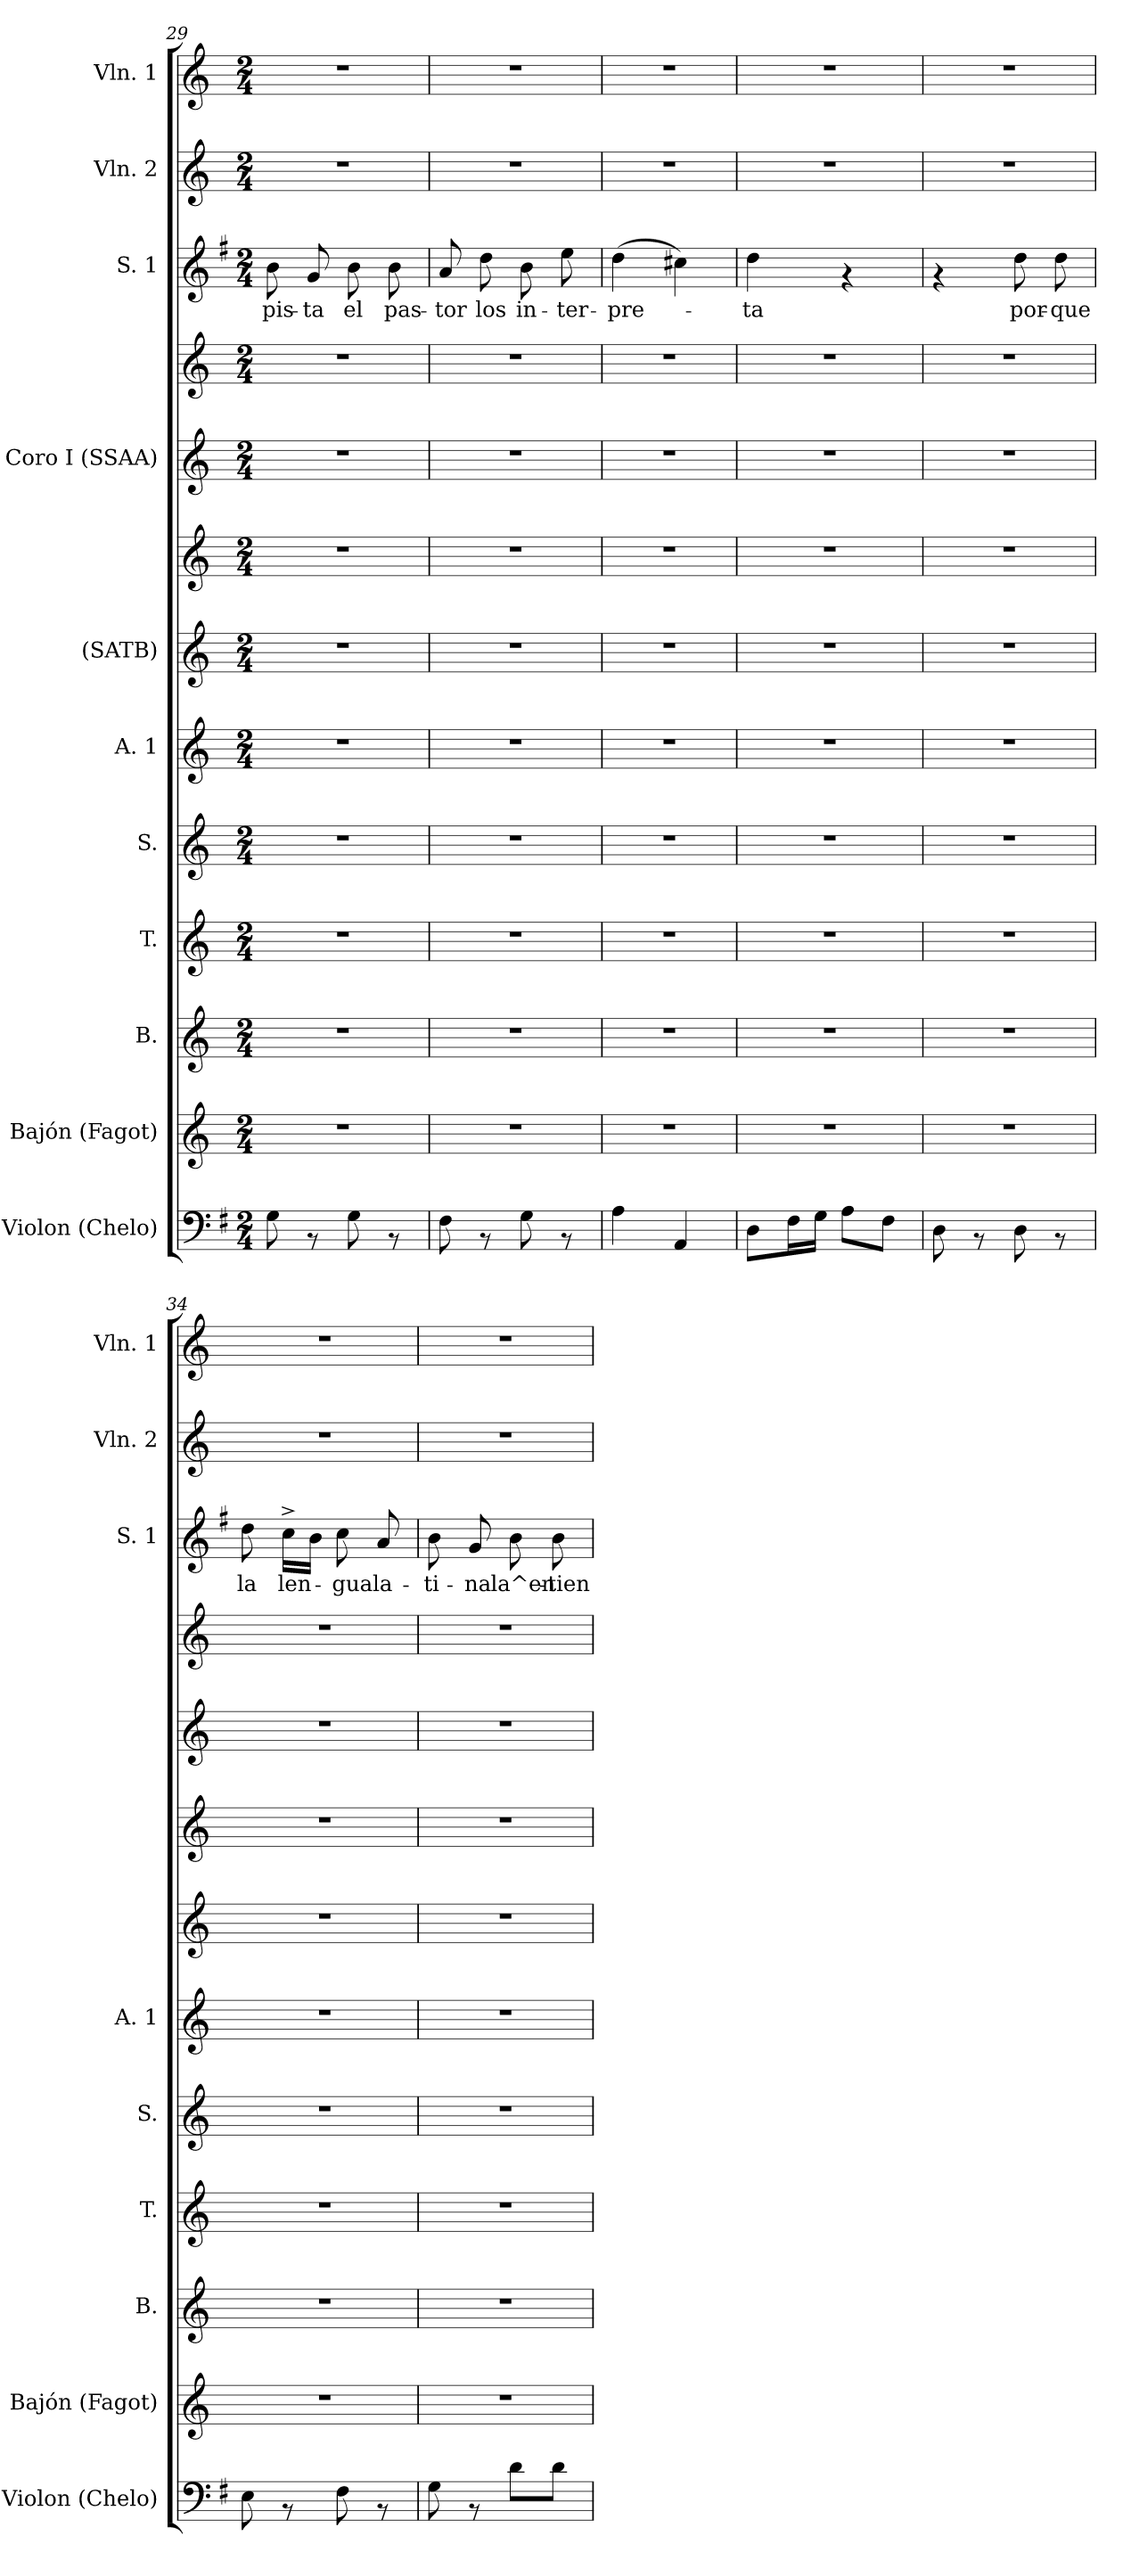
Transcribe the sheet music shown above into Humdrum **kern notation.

**kern	**kern	**kern	**kern	**kern	**kern	**kern	**kern	**kern	**kern	**kern	**text	**kern	**kern
*part11	*part10	*part9	*part8	*part7	*part6	*part5	*part5	*part4	*part4	*part3	*part3	*part2	*part1
*staff13	*staff12	*staff11	*staff10	*staff9	*staff8	*staff7	*staff6	*staff5	*staff4	*staff3	*staff3	*staff2	*staff1
*I"Violon (Chelo)	*I"Bajón (Fagot)	*I"B.	*I"T.	*I"S.	*I"A. 1	*I"(SATB)	*	*I"Coro I (SSAA)	*	*I"S. 1	*	*I"Vln. 2	*I"Vln. 1
*I'Violon (Chelo)	*I'Bajón (Fagot)	*I'B.	*I'T.	*I'S.	*I'A. 1	*	*	*	*	*I'S. 1	*	*I'Vln. 2	*I'Vln. 1
*clefF4	*clefG2	*clefG2	*clefG2	*clefG2	*clefG2	*clefG2	*clefG2	*clefG2	*clefG2	*clefG2	*	*clefG2	*clefG2
*k[f#]	*k[]	*k[]	*k[]	*k[]	*k[]	*k[]	*k[]	*k[]	*k[]	*k[f#]	*	*k[]	*k[]
*G:	*C:	*C:	*C:	*C:	*C:	*C:	*C:	*C:	*C:	*G:	*	*C:	*C:
*M2/4	*M2/4	*M2/4	*M2/4	*M2/4	*M2/4	*M2/4	*M2/4	*M2/4	*M2/4	*M2/4	*	*M2/4	*M2/4
=29	=29	=29	=29	=29	=29	=29	=29	=29	=29	=29	=29	=29	=29
!	!	!	!	!	!	!	!	!	!	!	!LO:LY:b	!	!
8G\	2r	2r	2r	2r	2r	2r	2r	2r	2r	8b\	-pis-	2r	2r
!	!	!	!	!	!	!	!	!	!	!	!LO:LY:b	!	!
8rAA	.	.	.	.	.	.	.	.	.	8g/	-ta	.	.
!	!	!	!	!	!	!	!	!	!	!	!LO:LY:b	!	!
8G\	.	.	.	.	.	.	.	.	.	8b\	el	.	.
!	!	!	!	!	!	!	!	!	!	!	!LO:LY:b	!	!
8rAA	.	.	.	.	.	.	.	.	.	8b\	pas-	.	.
=30	=30	=30	=30	=30	=30	=30	=30	=30	=30	=30	=30	=30	=30
!	!	!	!	!	!	!	!	!	!	!	!LO:LY:b	!	!
8F#\	2r	2r	2r	2r	2r	2r	2r	2r	2r	8a/	-tor	2r	2r
!	!	!	!	!	!	!	!	!	!	!	!LO:LY:b	!	!
8rAA	.	.	.	.	.	.	.	.	.	8dd\	los	.	.
!	!	!	!	!	!	!	!	!	!	!	!LO:LY:b	!	!
8G\	.	.	.	.	.	.	.	.	.	8b\	in-	.	.
!	!	!	!	!	!	!	!	!	!	!	!LO:LY:b	!	!
8rAA	.	.	.	.	.	.	.	.	.	8ee\	-ter-	.	.
=31	=31	=31	=31	=31	=31	=31	=31	=31	=31	=31	=31	=31	=31
!	!	!	!	!	!	!	!	!	!	!	!LO:LY:b	!	!
4A\	2r	2r	2r	2r	2r	2r	2r	2r	2r	(>4dd\	-pre-	2r	2r
4AA/	.	.	.	.	.	.	.	.	.	4cc#X\)	.	.	.
=32	=32	=32	=32	=32	=32	=32	=32	=32	=32	=32	=32	=32	=32
!	!	!	!	!	!	!	!	!	!	!	!LO:LY:b	!	!
8D\L	2r	2r	2r	2r	2r	2r	2r	2r	2r	4dd\	-ta	2r	2r
16F#\L	.	.	.	.	.	.	.	.	.	.	.	.	.
16G\JJ	.	.	.	.	.	.	.	.	.	.	.	.	.
8A\L	.	.	.	.	.	.	.	.	.	4rf	.	.	.
8F#\J	.	.	.	.	.	.	.	.	.	.	.	.	.
=33	=33	=33	=33	=33	=33	=33	=33	=33	=33	=33	=33	=33	=33
8D\	2r	2r	2r	2r	2r	2r	2r	2r	2r	4rf	.	2r	2r
8rAA	.	.	.	.	.	.	.	.	.	.	.	.	.
!	!	!	!	!	!	!	!	!	!	!	!LO:LY:b	!	!
8D\	.	.	.	.	.	.	.	.	.	8dd\	por-	.	.
!	!	!	!	!	!	!	!	!	!	!	!LO:LY:b	!	!
8rAA	.	.	.	.	.	.	.	.	.	8dd\	-que	.	.
!!LO:LB:g=z
=34	=34	=34	=34	=34	=34	=34	=34	=34	=34	=34	=34	=34	=34
!	!	!	!	!	!	!	!	!	!	!	!LO:LY:b	!	!
8E\	2r	2r	2r	2r	2r	2r	2r	2r	2r	8dd\	la	2r	2r
!	!	!	!	!	!	!	!	!	!	!	!LO:LY:b	!	!
8rAA	.	.	.	.	.	.	.	.	.	16cc^>\LL	len-	.	.
.	.	.	.	.	.	.	.	.	.	16b\JJ	.	.	.
!	!	!	!	!	!	!	!	!	!	!	!LO:LY:b	!	!
8F#\	.	.	.	.	.	.	.	.	.	8cc\	-gua	.	.
!	!	!	!	!	!	!	!	!	!	!	!LO:LY:b	!	!
8rAA	.	.	.	.	.	.	.	.	.	8a/	la-	.	.
=35	=35	=35	=35	=35	=35	=35	=35	=35	=35	=35	=35	=35	=35
!	!	!	!	!	!	!	!	!	!	!	!LO:LY:b	!	!
8G\	2r	2r	2r	2r	2r	2r	2r	2r	2r	8b\	-ti-	2r	2r
!	!	!	!	!	!	!	!	!	!	!	!LO:LY:b	!	!
8rAA	.	.	.	.	.	.	.	.	.	8g/	-na	.	.
!	!	!	!	!	!	!	!	!	!	!	!LO:LY:b	!	!
8d\L	.	.	.	.	.	.	.	.	.	8b\	la^en-	.	.
!	!	!	!	!	!	!	!	!	!	!	!LO:LY:b	!	!
8d\J	.	.	.	.	.	.	.	.	.	8b\	-tien-	.	.
=	=	=	=	=	=	=	=	=	=	=	=	=	=
*-	*-	*-	*-	*-	*-	*-	*-	*-	*-	*-	*-	*-	*-
